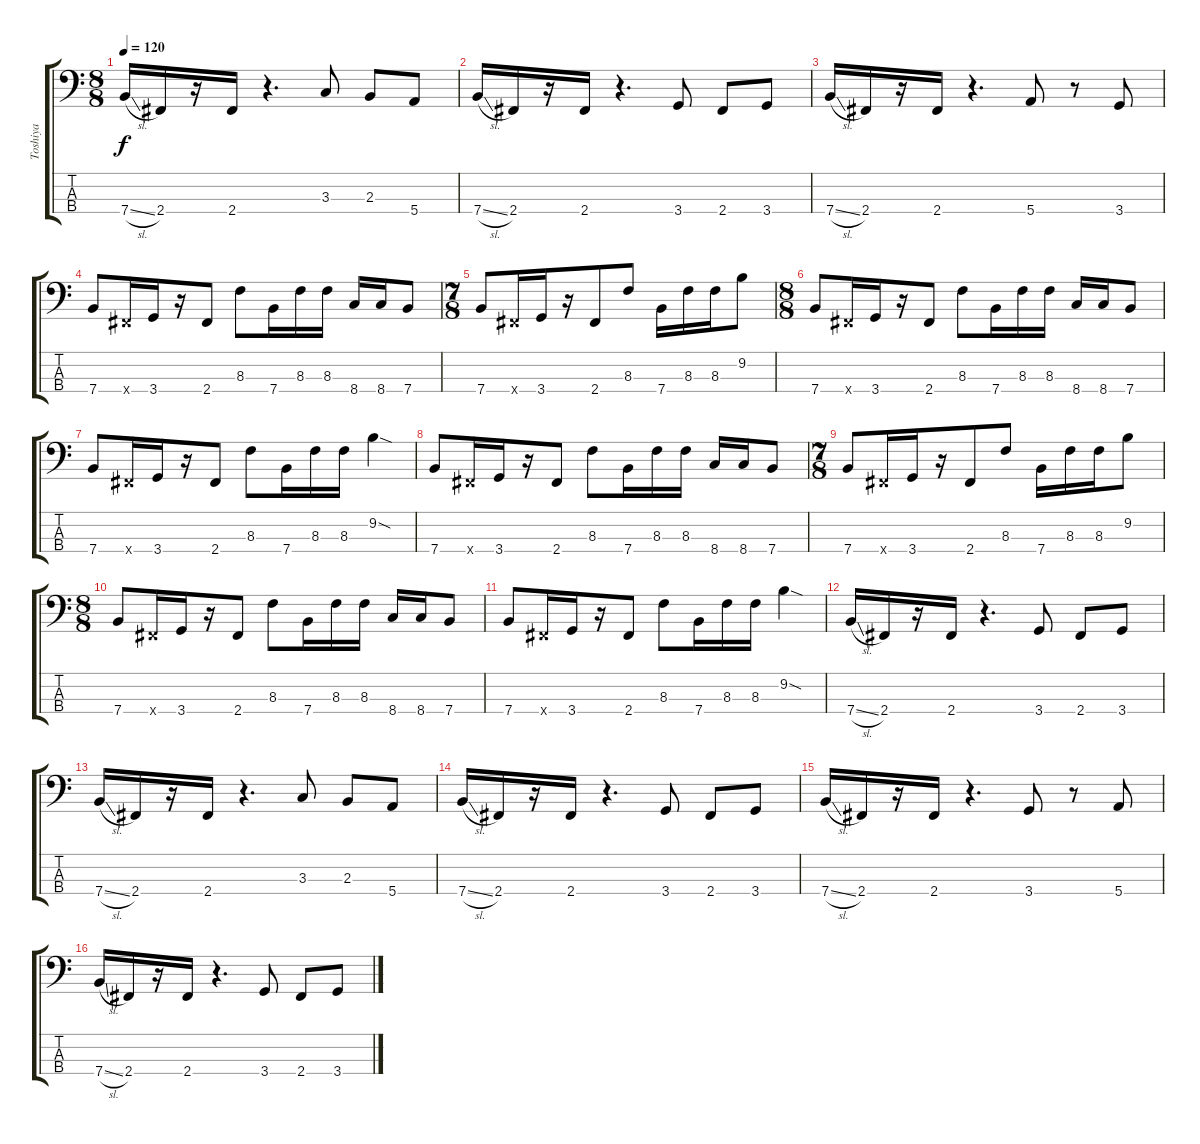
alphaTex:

\track ("Toshiya" "Toshiya") {instrument electricbasspick}
\staff {score tabs}
\tuning (G2 D2 A1 E1) {hide}
\ts (8 8)
\tempo 120
\clef f4
\ks c
7.4{sl}.16{dy f} 2.4.16 r.16 2.4.16 r.4{d} 3.3.8 2.3.8 5.4.8 |
7.4{sl}.16 2.4.16 r.16 2.4.16 r.4{d} 3.4.8 2.4.8 3.4.8 |
7.4{sl}.16 2.4.16 r.16 2.4.16 r.4{d} 5.4.8 r.8 3.4.8 |
7.4.8 2.4{x}.16 3.4.16 r.16 2.4.8 8.3.8 7.4.16 8.3.16 8.3.16 8.4.16 8.4.16 7.4.8 |
\ts (7 8)
7.4.8 2.4{x}.16 3.4.16 r.16 2.4.8 8.3.8 7.4.16 8.3.16 8.3.16 9.2.8 |
\ts (8 8)
7.4.8 2.4{x}.16 3.4.16 r.16 2.4.8 8.3.8 7.4.16 8.3.16 8.3.16 8.4.16 8.4.16 7.4.8 |
7.4.8 2.4{x}.16 3.4.16 r.16 2.4.8 8.3.8 7.4.16 8.3.16 8.3.16 9.2{sod}.4 |
7.4.8 2.4{x}.16 3.4.16 r.16 2.4.8 8.3.8 7.4.16 8.3.16 8.3.16 8.4.16 8.4.16 7.4.8 |
\ts (7 8)
7.4.8 2.4{x}.16 3.4.16 r.16 2.4.8 8.3.8 7.4.16 8.3.16 8.3.16 9.2.8 |
\ts (8 8)
7.4.8 2.4{x}.16 3.4.16 r.16 2.4.8 8.3.8 7.4.16 8.3.16 8.3.16 8.4.16 8.4.16 7.4.8 |
7.4.8 2.4{x}.16 3.4.16 r.16 2.4.8 8.3.8 7.4.16 8.3.16 8.3.16 9.2{sod}.4 |
7.4{sl}.16 2.4.16 r.16 2.4.16 r.4{d} 3.4.8 2.4.8 3.4.8 |
7.4{sl}.16 2.4.16 r.16 2.4.16 r.4{d} 3.3.8 2.3.8 5.4.8 |
7.4{sl}.16 2.4.16 r.16 2.4.16 r.4{d} 3.4.8 2.4.8 3.4.8 |
7.4{sl}.16 2.4.16 r.16 2.4.16 r.4{d} 3.4.8 r.8 5.4.8 |
7.4{sl}.16 2.4.16 r.16 2.4.16 r.4{d} 3.4.8 2.4.8 3.4.8
